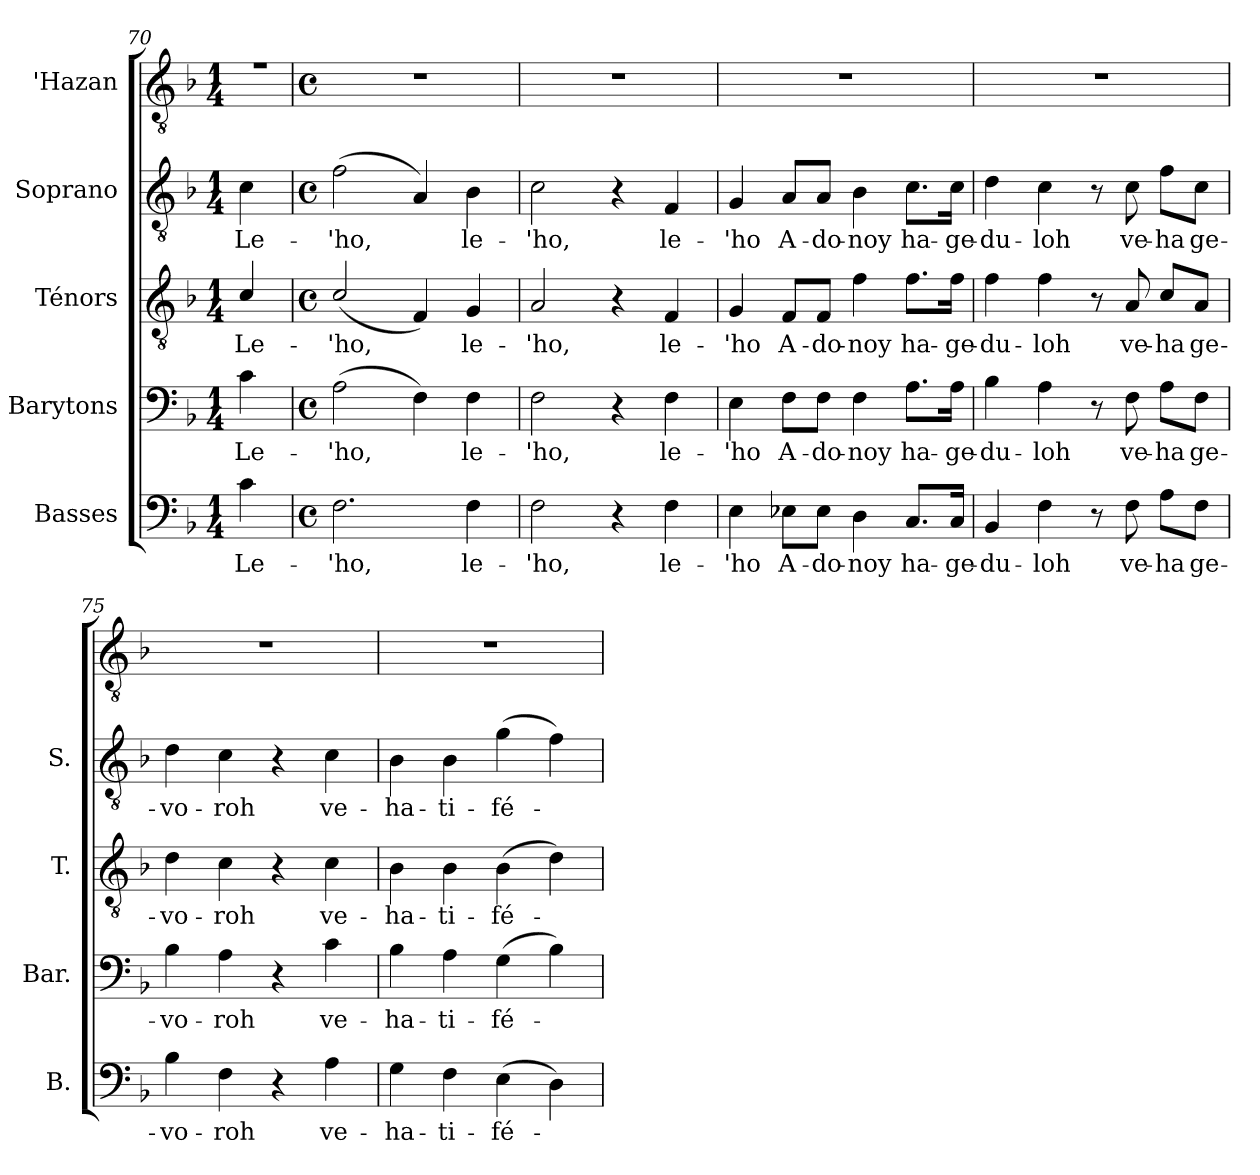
**kern	**text	**kern	**text	**kern	**text	**kern	**text	**kern
*part5	*part5	*part4	*part4	*part3	*part3	*part2	*part2	*part1
*staff5	*staff5	*staff4	*staff4	*staff3	*staff3	*staff2	*staff2	*staff1
*I"Basses	*	*I"Barytons	*	*I"Ténors	*	*I"Soprano	*	*I"'Hazan
*I'B.	*	*I'Bar.	*	*I'T.	*	*I'S.	*	*I''H.
!!LO:LB:g=z
*clefF4	*	*clefF4	*	*clefGv2	*	*clefGv2	*	*clefGv2
*	*	*	*	*ITrd7c12	*	*ITrd7c12	*	*ITrd7c12
*k[b-]	*	*k[b-]	*	*k[b-]	*	*k[b-]	*	*k[b-]
*F:	*	*F:	*	*F:	*	*F:	*	*F:
*M1/4	*	*M1/4	*	*M1/4	*	*M1/4	*	*M1/4
=70	=70	=70	=70	=70	=70	=70	=70	=70
!	!LO:LY:b:color=#000000	!	!	!	!	!	!	!
!	!	!	!LO:LY:b:color=#000000	!	!	!	!	!
!	!	!	!	!	!LO:LY:b:color=#000000	!	!	!
!	!	!	!	!	!	!	!LO:LY:b:color=#000000	!
*	*	*	*	*	*	*	*	*^
4ci\	Le-	4ci\	Le-	4Ci/	Le-	4Ci\	Le-	4r	4ryy
*	*	*	*	*	*	*	*	*v	*v
=71	=71	=71	=71	=71	=71	=71	=71	=71
*M4/4	*	*M4/4	*	*M4/4	*	*M4/4	*	*M4/4
*met(c)	*	*met(c)	*	*met(c)	*	*met(c)	*	*met(c)
*	*	*	*	*	*	*	*	*^
!	!LO:LY:b:color=#000000	!	!	!	!	!	!	!	!
*	*	*	*	*	*	*	*	*v	*v
*	*	*	*	*	*	*	*	*^
!	!	!	!LO:LY:b:color=#000000	!	!	!	!	!	!
*	*	*	*	*	*	*	*	*v	*v
*	*	*	*	*	*	*	*	*^
!	!	!	!	!	!LO:LY:b:color=#000000	!	!	!	!
*	*	*	*	*	*	*	*	*v	*v
*	*	*	*	*	*	*	*	*^
!	!	!	!	!	!	!	!LO:LY:b:color=#000000	!	!
*	*	*	*	*	*	*	*	*v	*v
2.Fi\	-'ho,	(2Ai\	-'ho,	(2Ci/	-'ho,	(2Fi\	-'ho,	1r
.	.	4Fi\)	.	4FFi/)	.	4AAi/)	.	.
!	!LO:LY:b:color=#000000	!	!	!	!	!	!	!
!	!	!	!LO:LY:b:color=#000000	!	!	!	!	!
!	!	!	!	!	!LO:LY:b:color=#000000	!	!	!
!	!	!	!	!	!	!	!LO:LY:b:color=#000000	!
4Fi\	le-	4Fi\	le-	4GGi/	le-	4BB-i\	le-	.
=72	=72	=72	=72	=72	=72	=72	=72	=72
!	!LO:LY:b:color=#000000	!	!	!	!	!	!	!
!	!	!	!LO:LY:b:color=#000000	!	!	!	!	!
!	!	!	!	!	!LO:LY:b:color=#000000	!	!	!
!	!	!	!	!	!	!	!LO:LY:b:color=#000000	!
2Fi\	-'ho,	2Fi\	-'ho,	2AAi/	-'ho,	2Ci\	-'ho,	1r
4r	.	4r	.	4r	.	4r	.	.
!	!LO:LY:b:color=#000000	!	!	!	!	!	!	!
!	!	!	!LO:LY:b:color=#000000	!	!	!	!	!
!	!	!	!	!	!LO:LY:b:color=#000000	!	!	!
!	!	!	!	!	!	!	!LO:LY:b:color=#000000	!
4Fi\	le-	4Fi\	le-	4FFi/	le-	4FFi/	le-	.
=73	=73	=73	=73	=73	=73	=73	=73	=73
!	!LO:LY:b:color=#000000	!	!	!	!	!	!	!
!	!	!	!LO:LY:b:color=#000000	!	!	!	!	!
!	!	!	!	!	!LO:LY:b:color=#000000	!	!	!
!	!	!	!	!	!	!	!LO:LY:b:color=#000000	!
4Ei\	-'ho	4Ei\	-'ho	4GGi/	-'ho	4GGi/	-'ho	1r
!	!LO:LY:b:color=#000000	!	!	!	!	!	!	!
!	!	!	!LO:LY:b:color=#000000	!	!	!	!	!
!	!	!	!	!	!LO:LY:b:color=#000000	!	!	!
!	!	!	!	!	!	!	!LO:LY:b:color=#000000	!
8E-Xi\L	A-	8Fi\L	A-	8FFi/L	A-	8AAi/L	A-	.
!	!LO:LY:b:color=#000000	!	!	!	!	!	!	!
!	!	!	!LO:LY:b:color=#000000	!	!	!	!	!
!	!	!	!	!	!LO:LY:b:color=#000000	!	!	!
!	!	!	!	!	!	!	!LO:LY:b:color=#000000	!
8E-i\J	-do-	8Fi\J	-do-	8FFi/J	-do-	8AAi/J	-do-	.
!	!LO:LY:b:color=#000000	!	!	!	!	!	!	!
!	!	!	!LO:LY:b:color=#000000	!	!	!	!	!
!	!	!	!	!	!LO:LY:b:color=#000000	!	!	!
!	!	!	!	!	!	!	!LO:LY:b:color=#000000	!
4Di\	-noy	4Fi\	-noy	4Fi\	-noy	4BB-i\	-noy	.
!	!LO:LY:b:color=#000000	!	!	!	!	!	!	!
!	!	!	!LO:LY:b:color=#000000	!	!	!	!	!
!	!	!	!	!	!LO:LY:b:color=#000000	!	!	!
!	!	!	!	!	!	!	!LO:LY:b:color=#000000	!
8.Ci/L	ha-	8.Ai\L	ha-	8.Fi\L	ha-	8.Ci\L	ha-	.
!	!LO:LY:b:color=#000000	!	!	!	!	!	!	!
!	!	!	!LO:LY:b:color=#000000	!	!	!	!	!
!	!	!	!	!	!LO:LY:b:color=#000000	!	!	!
!	!	!	!	!	!	!	!LO:LY:b:color=#000000	!
16Ci/Jk	-ge-	16Ai\Jk	-ge-	16Fi\Jk	-ge-	16Ci\Jk	-ge-	.
=74	=74	=74	=74	=74	=74	=74	=74	=74
!	!LO:LY:b:color=#000000	!	!	!	!	!	!	!
!	!	!	!LO:LY:b:color=#000000	!	!	!	!	!
!	!	!	!	!	!LO:LY:b:color=#000000	!	!	!
!	!	!	!	!	!	!	!LO:LY:b:color=#000000	!
4BB-i/	-du-	4B-i\	-du-	4Fi\	-du-	4Di\	-du-	1r
!	!LO:LY:b:color=#000000	!	!	!	!	!	!	!
!	!	!	!LO:LY:b:color=#000000	!	!	!	!	!
!	!	!	!	!	!LO:LY:b:color=#000000	!	!	!
!	!	!	!	!	!	!	!LO:LY:b:color=#000000	!
4Fi\	-loh	4Ai\	-loh	4Fi\	-loh	4Ci\	-loh	.
8r	.	8r	.	8r	.	8r	.	.
!	!LO:LY:b:color=#000000	!	!	!	!	!	!	!
!	!	!	!LO:LY:b:color=#000000	!	!	!	!	!
!	!	!	!	!	!LO:LY:b:color=#000000	!	!	!
!	!	!	!	!	!	!	!LO:LY:b:color=#000000	!
8Fi\	ve-	8Fi\	ve-	8AAi/	ve-	8Ci\	ve-	.
!	!LO:LY:b:color=#000000	!	!	!	!	!	!	!
!	!	!	!LO:LY:b:color=#000000	!	!	!	!	!
!	!	!	!	!	!LO:LY:b:color=#000000	!	!	!
!	!	!	!	!	!	!	!LO:LY:b:color=#000000	!
8Ai\L	-ha	8Ai\L	-ha	8Ci/L	-ha	8Fi\L	-ha	.
!	!LO:LY:b:color=#000000	!	!	!	!	!	!	!
!	!	!	!LO:LY:b:color=#000000	!	!	!	!	!
!	!	!	!	!	!LO:LY:b:color=#000000	!	!	!
!	!	!	!	!	!	!	!LO:LY:b:color=#000000	!
8Fi\J	ge-	8Fi\J	ge-	8AAi/J	ge-	8Ci\J	ge-	.
=75	=75	=75	=75	=75	=75	=75	=75	=75
!	!LO:LY:b:color=#000000	!	!	!	!	!	!	!
!	!	!	!LO:LY:b:color=#000000	!	!	!	!	!
!	!	!	!	!	!LO:LY:b:color=#000000	!	!	!
!	!	!	!	!	!	!	!LO:LY:b:color=#000000	!
4B-i\	-vo-	4B-i\	-vo-	4Di\	-vo-	4Di\	-vo-	1r
!	!LO:LY:b:color=#000000	!	!	!	!	!	!	!
!	!	!	!LO:LY:b:color=#000000	!	!	!	!	!
!	!	!	!	!	!LO:LY:b:color=#000000	!	!	!
!	!	!	!	!	!	!	!LO:LY:b:color=#000000	!
4Fi\	-roh	4Ai\	-roh	4Ci\	-roh	4Ci\	-roh	.
4r	.	4r	.	4r	.	4r	.	.
!	!LO:LY:b:color=#000000	!	!	!	!	!	!	!
!	!	!	!LO:LY:b:color=#000000	!	!	!	!	!
!	!	!	!	!	!LO:LY:b:color=#000000	!	!	!
!	!	!	!	!	!	!	!LO:LY:b:color=#000000	!
4Ai\	ve-	4ci\	ve-	4Ci\	ve-	4Ci\	ve-	.
=76	=76	=76	=76	=76	=76	=76	=76	=76
!	!LO:LY:b:color=#000000	!	!	!	!	!	!	!
!	!	!	!LO:LY:b:color=#000000	!	!	!	!	!
!	!	!	!	!	!LO:LY:b:color=#000000	!	!	!
!	!	!	!	!	!	!	!LO:LY:b:color=#000000	!
4Gi\	-ha-	4B-i\	-ha-	4BB-i\	-ha-	4BB-i\	-ha-	1r
!	!LO:LY:b:color=#000000	!	!	!	!	!	!	!
!	!	!	!LO:LY:b:color=#000000	!	!	!	!	!
!	!	!	!	!	!LO:LY:b:color=#000000	!	!	!
!	!	!	!	!	!	!	!LO:LY:b:color=#000000	!
4Fi\	-ti-	4Ai\	-ti-	4BB-i\	-ti-	4BB-i\	-ti-	.
!	!LO:LY:b:color=#000000	!	!	!	!	!	!	!
!	!	!	!LO:LY:b:color=#000000	!	!	!	!	!
!	!	!	!	!	!LO:LY:b:color=#000000	!	!	!
!	!	!	!	!	!	!	!LO:LY:b:color=#000000	!
(4Ei\	-fé-	(4Gi\	-fé-	(4BB-i\	-fé-	(4Gi\	-fé-	.
4Di\)	.	4B-i\)	.	4Di\)	.	4Fi\)	.	.
=	=	=	=	=	=	=	=	=
*-	*-	*-	*-	*-	*-	*-	*-	*-
